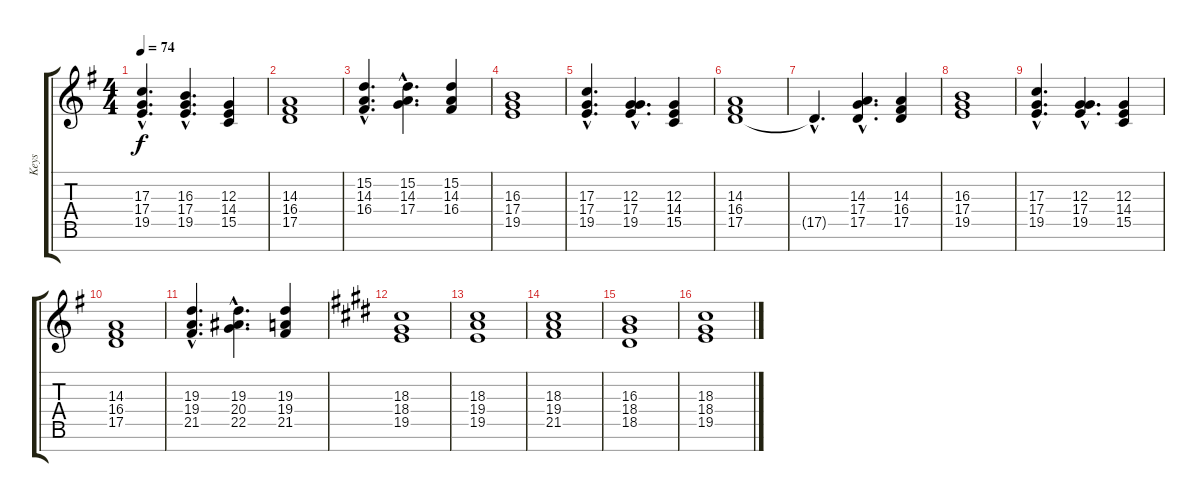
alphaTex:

\track ("Keys" "Keys") {instrument stringensemble1}
\staff {score tabs}
\tuning (E4 B3 G3 D3 A2 E2 B1) {hide}
\ts (4 4)
\tempo 74
\clef g2
\ks g
(17.3{hac} 17.4{hac} 19.5{hac}).4{d dy f} (16.3{hac} 17.4{hac} 19.5{hac}).4{d} (12.3 14.4 15.5).4 |
(14.3 16.4 17.5).1 |
(15.2{hac} 14.3{hac} 16.4{hac}).4{d} (15.2{hac} 14.3{hac} 17.4{hac}).4{d} (15.2 14.3 16.4).4 |
(16.3 17.4 19.5).1 |
(17.3{hac} 17.4{hac} 19.5{hac}).4{d} (12.3{hac} 17.4{hac} 19.5{hac}).4{d} (12.3 14.4 15.5).4 |
(14.3 16.4 17.5).1 |
17.5{hac t}.4{d} (14.3{hac} 17.4{hac} 17.5{hac}).4{d} (14.3 16.4 17.5).4 |
(16.3 17.4 19.5).1 |
(17.3{hac} 17.4{hac} 19.5{hac}).4{d} (12.3{hac} 17.4{hac} 19.5{hac}).4{d} (12.3 14.4 15.5).4 |
(14.3 16.4 17.5).1 |
(19.3{hac} 19.4{hac} 21.5{hac}).4{d} (19.3{hac} 20.4{hac} 22.5{hac}).4{d} (19.3 19.4 21.5).4 |
\ks e
(18.3 18.4 19.5).1 |
(18.3 19.4 19.5).1 |
(18.3 19.4 21.5).1 |
(16.3 18.4 18.5).1 |
(18.3 18.4 19.5).1
